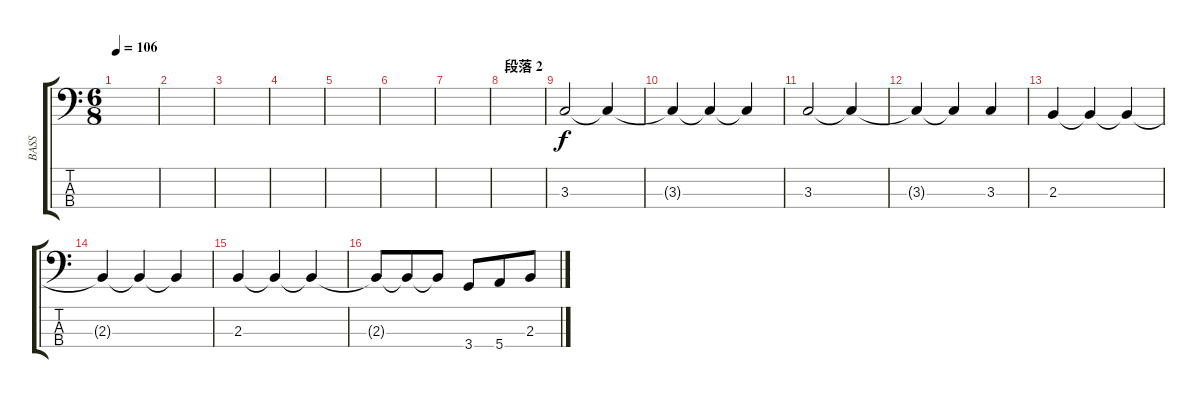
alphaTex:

\track ("BASS" "BASS") {instrument fretlessbass}
\staff {score tabs}
\tuning (G2 D2 A1 E1) {hide}
\ts (6 8)
\tempo 106
\clef f4
\ks c
|
|
|
|
|
|
|
\section ("" "段落 2")
|
3.3.2 3.3{t}.4 |
3.3{t}.4 3.3{t}.4 3.3{t}.4 |
3.3.2 3.3{t}.4 |
3.3{t}.4 3.3{t}.4 3.3.4 |
2.3.4 2.3{t}.4 2.3{t}.4 |
2.3{t}.4 2.3{t}.4 2.3{t}.4 |
2.3.4 2.3{t}.4 2.3{t}.4 |
2.3{t}.8 2.3{t}.8 2.3{t}.8 3.4.8 5.4.8 2.3.8
